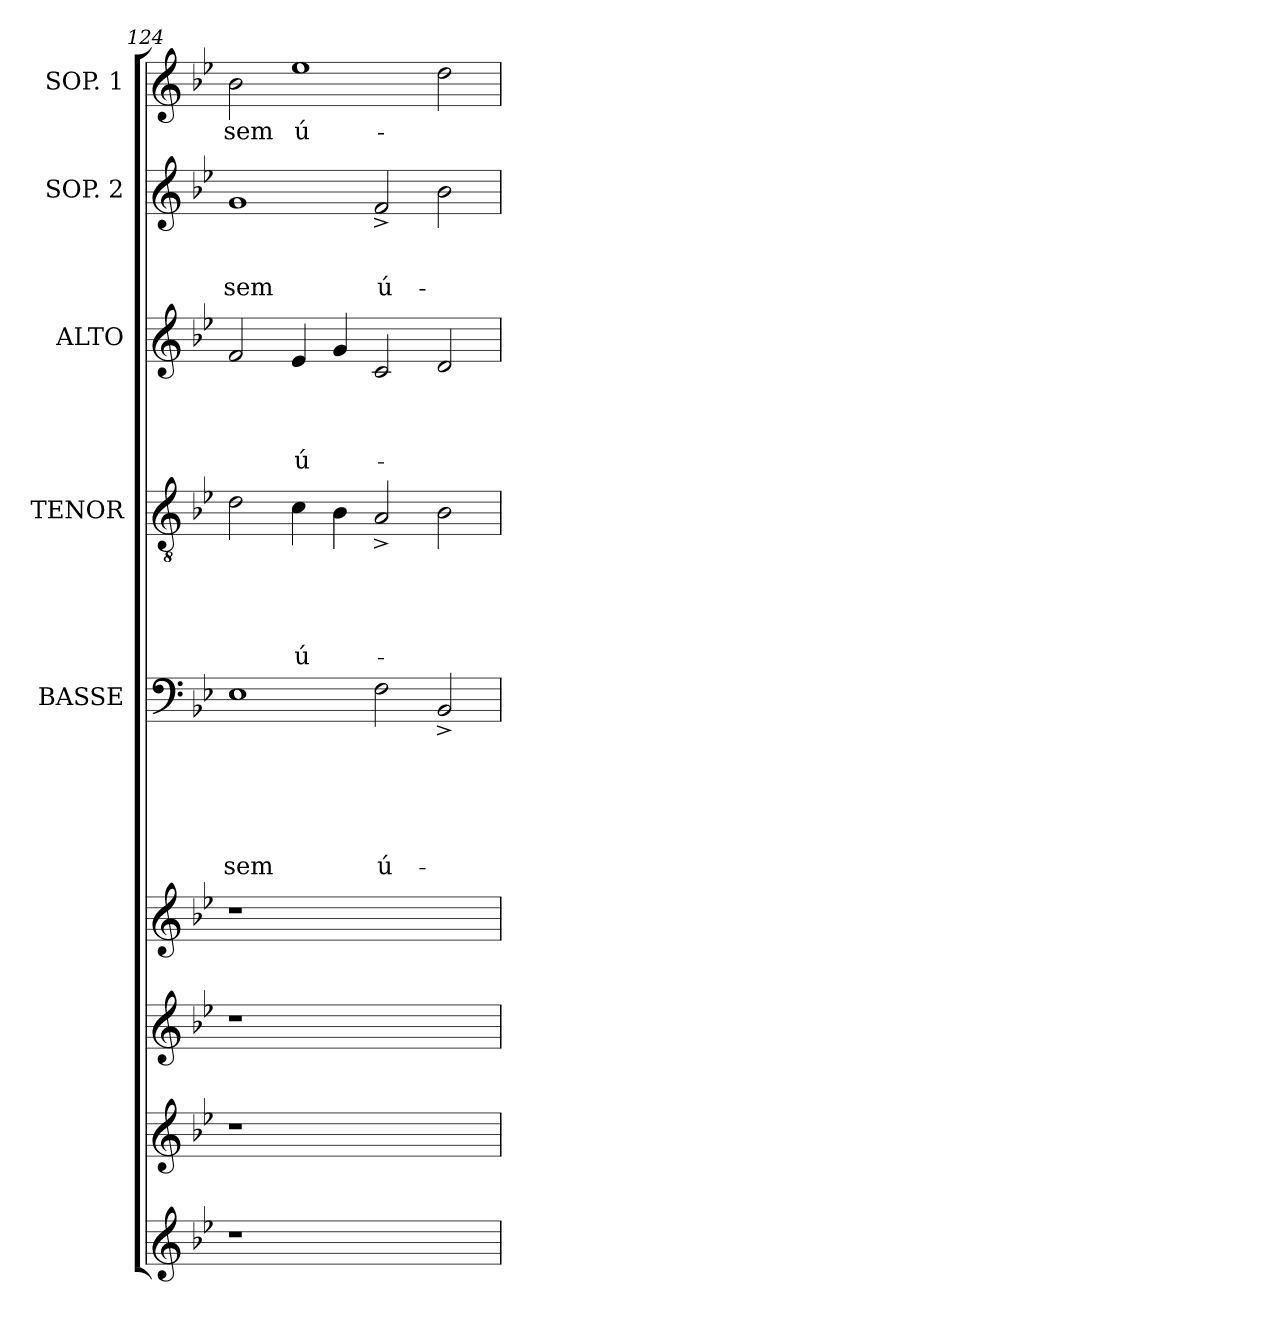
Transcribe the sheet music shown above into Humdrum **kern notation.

**kern	**kern	**kern	**kern	**kern	**text	**text	**text	**text	**text	**text	**kern	**text	**text	**text	**text	**text	**kern	**text	**text	**text	**text	**kern	**text	**text	**text	**kern	**text
*part9	*part8	*part7	*part6	*part5	*part5	*part5	*part5	*part5	*part5	*part5	*part4	*part4	*part4	*part4	*part4	*part4	*part3	*part3	*part3	*part3	*part3	*part2	*part2	*part2	*part2	*part1	*part1
*staff9	*staff8	*staff7	*staff6	*staff5	*staff5	*staff5	*staff5	*staff5	*staff5	*staff5	*staff4	*staff4	*staff4	*staff4	*staff4	*staff4	*staff3	*staff3	*staff3	*staff3	*staff3	*staff2	*staff2	*staff2	*staff2	*staff1	*staff1
*	*	*	*	*I"BASSE	*	*	*	*	*	*	*I"TENOR	*	*	*	*	*	*I"ALTO	*	*	*	*	*I"SOP. 2	*	*	*	*I"SOP. 1	*
*	*	*	*	*I'BAS.	*	*	*	*	*	*	*I'TEN.	*	*	*	*	*	*I'ALT.	*	*	*	*	*I'SOP. 2	*	*	*	*I'SOP. 1	*
*clefG2	*clefG2	*clefG2	*clefG2	*clefF4	*	*	*	*	*	*	*clefGv2	*	*	*	*	*	*clefG2	*	*	*	*	*clefG2	*	*	*	*clefG2	*
*k[b-e-]	*k[b-e-]	*k[b-e-]	*k[b-e-]	*k[b-e-]	*	*	*	*	*	*	*k[b-e-]	*	*	*	*	*	*k[b-e-]	*	*	*	*	*k[b-e-]	*	*	*	*k[b-e-]	*
*B-:	*B-:	*B-:	*B-:	*B-:	*	*	*	*	*	*	*B-:	*	*	*	*	*	*B-:	*	*	*	*	*B-:	*	*	*	*B-:	*
=124	=124	=124	=124	=124	=124	=124	=124	=124	=124	=124	=124	=124	=124	=124	=124	=124	=124	=124	=124	=124	=124	=124	=124	=124	=124	=124	=124
!	!	!	!	!	!	!	!	!	!	!LO:LY:b	!	!	!	!	!	!	!	!	!	!	!	!	!	!	!LO:LY:b	!	!LO:LY:b
1r	1r	1r	1r	1E-	.	.	.	.	.	-sem	2d\	.	.	.	.	.	2f/	.	.	.	.	1g	.	.	-sem	2b-\	-sem
!	!	!	!	!	!	!	!	!	!	!	!	!	!	!	!	!LO:LY:b	!	!	!	!	!LO:LY:b	!	!	!	!	!	!LO:LY:b
.	.	.	.	.	.	.	.	.	.	.	4c\	.	.	.	.	ú-	4e-/	.	.	.	ú-	.	.	.	.	1ee-	ú-
.	.	.	.	.	.	.	.	.	.	.	4B-\	.	.	.	.	.	4g/	.	.	.	.	.	.	.	.	.	.
!	!	!	!	!	!	!	!	!	!	!LO:LY:b	!	!	!	!	!	!	!	!	!	!	!	!	!	!	!LO:LY:b	!	!
1ryy	1ryy	1ryy	1ryy	2F\	.	.	.	.	.	ú-	2A^</	.	.	.	.	.	2c/	.	.	.	.	2f^</	.	.	ú-	.	.
.	.	.	.	2BB-^</	.	.	.	.	.	.	2B-\	.	.	.	.	.	2d/	.	.	.	.	2b-\	.	.	.	2dd\	.
=	=	=	=	=	=	=	=	=	=	=	=	=	=	=	=	=	=	=	=	=	=	=	=	=	=	=	=
*-	*-	*-	*-	*-	*-	*-	*-	*-	*-	*-	*-	*-	*-	*-	*-	*-	*-	*-	*-	*-	*-	*-	*-	*-	*-	*-	*-
